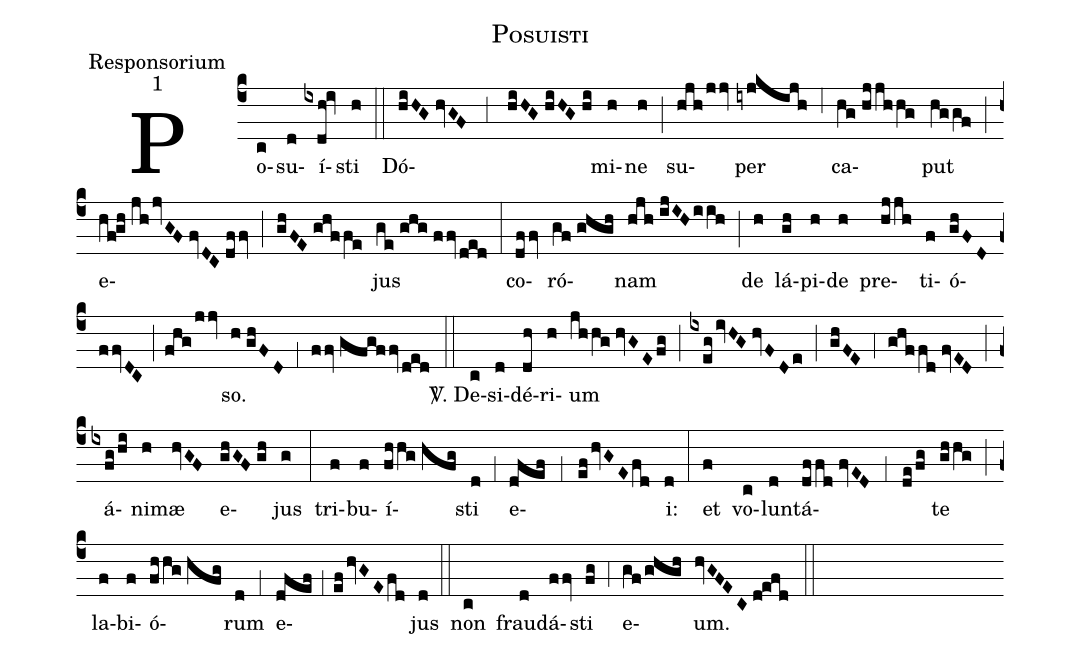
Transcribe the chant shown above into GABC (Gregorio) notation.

name:Posuisti;
office-part:Responsorium;
mode:1;
%%
(c4) Po(c)su(d)í(ixdh!iv)sti(h) (::)
Dó(hiHG//hvGF;3hiHG//hiHG//hi)mi(h)ne(h) (;) su(hjh/jjv)per(iyjkijh) (,6) ca(hg//hjjhhg)put(hggf) (;) e(hf!gh//jh/jvGF//fvDC//dffv;ghFE//ghffe)jus(ge//ghg//ffv/ded) (:)
co(dffv)ró(gf//ghgh)nam(hjh//ijIH/iih) (;) de(h) lá(gh)pi(h)de(h) pre(hjjh)ti(f)ó(ghFD//ffvDC;fhg/jjv)so.(h//ghFD) (,1) (ffv//gfgffv/ded) (::)

<sp>V/</sp>. De(c)si(d)dé(dh)ri(h)um(jhhg//hvGE/fg) (;) (ixeg/ivHG//hvFDe) (;) (ghFE) (,4) (ghffd//fvED) (;) á(ixfg/hi)ni(h)mæ(hvGF) e(ghGF//gh)jus(g) (:)
tri(f)bu(f)í(fhhg//hfg)sti(d) (,1) e(dfef;1ef/hvGE/fd)i:(d) (:)
et(f) vo(c)lun(d)tá(dffd//fvED;1de/fg)te(ghhg) (;) la(f)bi(f)ó(fhhg//hfg)rum(d) (,1) e(dfef;1ef/hvGE/fd)jus(d) (::)
non(c) frau(d)dá(ffv)sti(fg) (,4) e(gf/ghgh)um.(hvGFEC//d!efd) (::)
